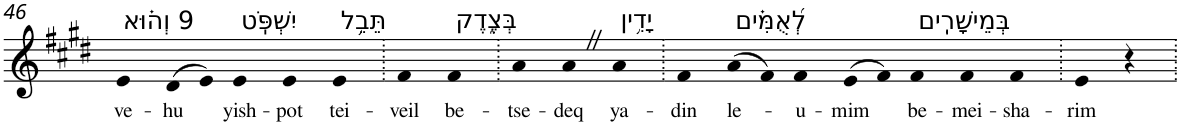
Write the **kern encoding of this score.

**kern	**text
*part1	*part1
*staff1	*staff1
*I"Piano	*
*I'Pno	*
!!LO:PB:g=z
*clefG2	*
*k[f#c#g#d#]	*
*E:	*
=46	=46
!LO:TX:a:t=9 וְה֗וּא	!
!	!LO:LY:b
4e	ve-
!	!LO:LY:b
(>8d#	-hu
8e)	.
!LO:TX:a:t=יִשְׁפֹּֽט	!
!	!LO:LY:b
4e	yish-
!	!LO:LY:b
4e	-pot
!LO:TX:a:t=תֵּבֵ֥ל	!
!	!LO:LY:b
4e	tei-
=47.	=47.
!	!LO:LY:b
4f#	-veil
!LO:TX:a:t=בְּצֶ֑דֶק	!
!	!LO:LY:b
4f#	be-
=48.	=48.
!	!LO:LY:b
4a	-tse-
!	!LO:LY:b
4aZ	-deq
!LO:TX:a:t=יָדִ֥ין	!
!	!LO:LY:b
4a	ya-
=49.	=49.
!	!LO:LY:b
4f#	-din
!LO:TX:a:t=לְ֝אֻמִּ֗ים	!
!	!LO:LY:b
(>8a	le-
8f#)	.
!	!LO:LY:b
4f#	-u-
!	!LO:LY:b
(>8e	-mim
8f#)	.
!LO:TX:a:t=בְּמֵישָׁרִֽים	!
!	!LO:LY:b
4f#	be-
!	!LO:LY:b
4f#	-mei-
!	!LO:LY:b
4f#	-sha-
=50.	=50.
!	!LO:LY:b
4e	-rim
4r	.
=.	=.
*-	*-
